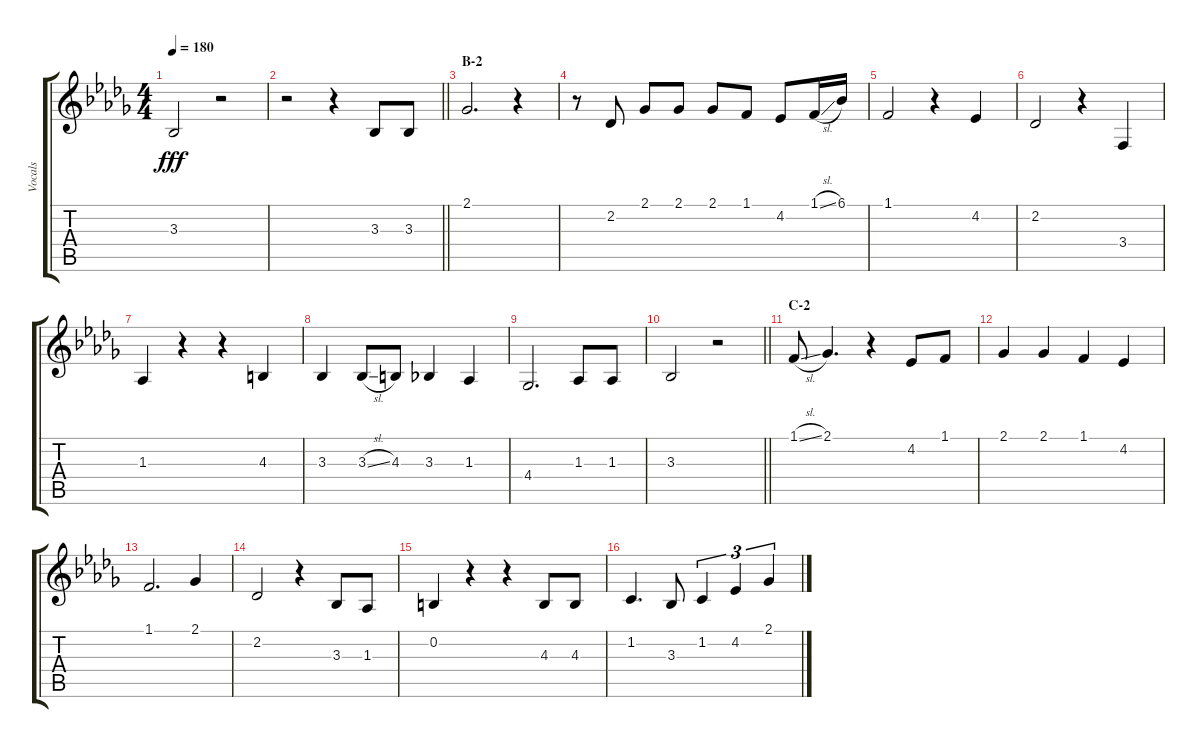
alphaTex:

\track ("Vocals" "Vocals") {instrument voiceoohs}
\staff {score tabs}
\tuning (E4 B3 G3 D3 A2 E2) {hide}
\ts (4 4)
\tempo 180
\clef g2
\ks db
3.3.2{dy fff} r.2 |
\barLineRight lightlight
r.2 r.4 3.3.8 3.3.8 |
\section ("" "B-2")
2.1.2{d} r.4 |
r.8 2.2.8 2.1.8 2.1.8 2.1.8 1.1.8 4.2.8 1.1{sl}.16 6.1.16 |
1.1.2 r.4 4.2.4 |
2.2.2 r.4 3.4.4 |
1.3.4 r.4 r.4 4.3.4 |
3.3.4 3.3{sl}.8 4.3.8 3.3.4 1.3.4 |
4.4.2{d} 1.3.8 1.3.8 |
\barLineRight lightlight
3.3.2 r.2 |
\section ("" "C-2")
1.1{sl}.8 2.1.4{d} r.4 4.2.8 1.1.8 |
2.1.4 2.1.4 1.1.4 4.2.4 |
1.1.2{d} 2.1.4 |
2.2.2 r.4 3.3.8 1.3.8 |
0.2.4 r.4 r.4 4.3.8 4.3.8 |
1.2.4{d} 3.3.8 1.2.4{tu (3 2)} 4.2.4{tu (3 2)} 2.1.4{tu (3 2)}
